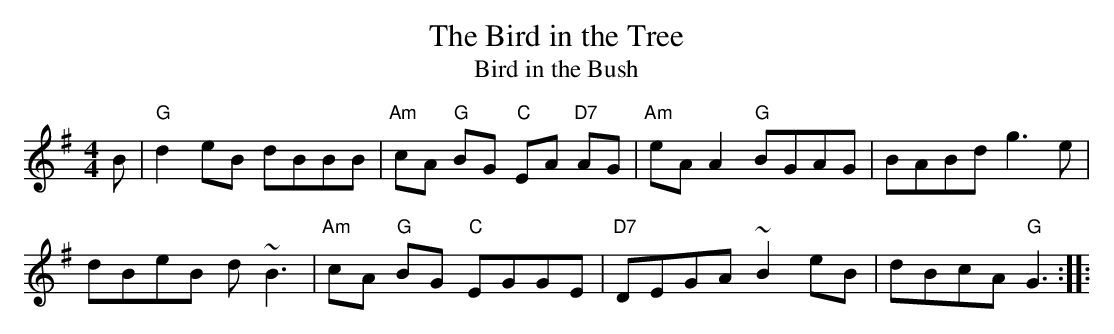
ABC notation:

X:1
T: The Bird in the Tree
T: Bird in the Bush
M: 4/4
L: 1/8
K: G
B| "G"d2eB dBBB| "Am"cA "G"BG "C"EA "D7"AG| "Am"eAA2 "G"BGAG| BABd g3e|
dBeB d~B3| "Am"cA "G"BG "C"EGGE| "D7"DEGA ~B2eB| dBcA "G"G3:||:
